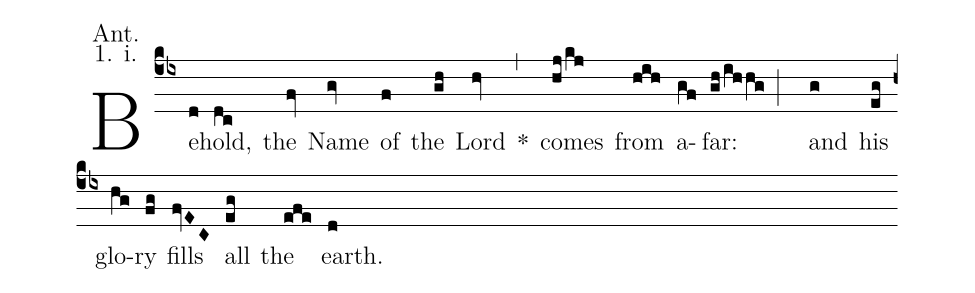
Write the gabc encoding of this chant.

annotation: Ant.;
annotation: 1. i.;
%%
(cb4) Be(d)hold,(dc) the(fv) Name(gv) of(f) the(gh) Lord(hv) <sp>*</sp>(,) comes(hj/kj) from(hih) a(gf)far:(gh/ihhg;) and(g) his(eg) glo(hg)ry(fg) fills(fvEC) all(eg) the(efe) earth.(d)
